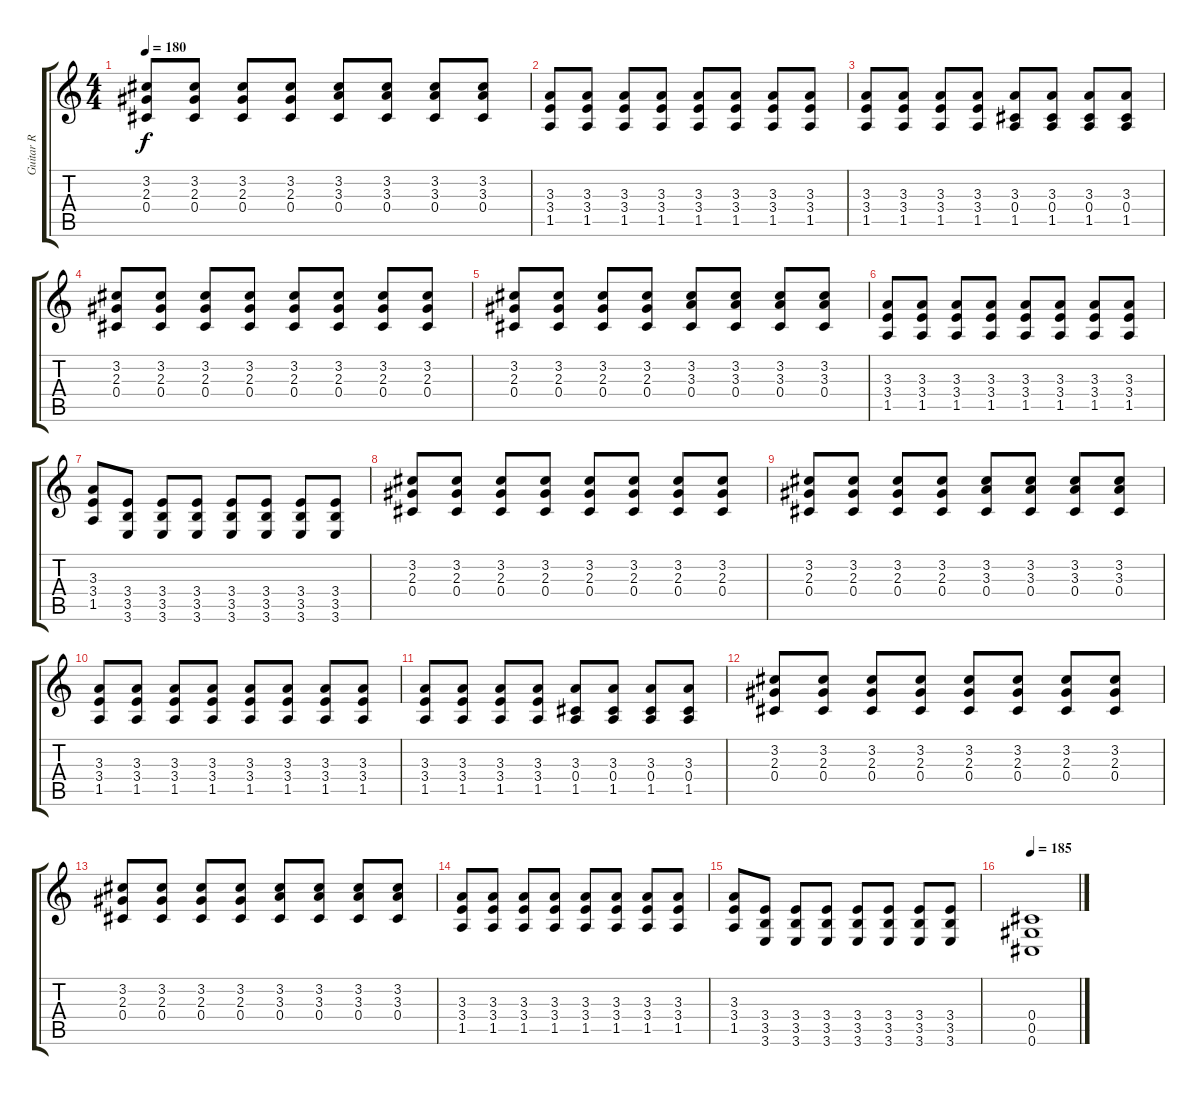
\track ("Guitar R" "Guitar R") {instrument overdrivenguitar}
\staff {score tabs}
\tuning (Eb4 Bb3 Gb3 Db3 Ab2 Db2) {hide}
\ts (4 4)
\tempo 180
\clef g2
\ks c
(3.2 2.3 0.4).8{dy f} (3.2 2.3 0.4).8 (3.2 2.3 0.4).8 (3.2 2.3 0.4).8 (3.2 3.3 0.4).8 (3.2 3.3 0.4).8 (3.2 3.3 0.4).8 (3.2 3.3 0.4).8 |
(3.3 3.4 1.5).8 (3.3 3.4 1.5).8 (3.3 3.4 1.5).8 (3.3 3.4 1.5).8 (3.3 3.4 1.5).8 (3.3 3.4 1.5).8 (3.3 3.4 1.5).8 (3.3 3.4 1.5).8 |
(3.3 3.4 1.5).8 (3.3 3.4 1.5).8 (3.3 3.4 1.5).8 (3.3 3.4 1.5).8 (3.3 0.4 1.5).8 (3.3 0.4 1.5).8 (3.3 0.4 1.5).8 (3.3 0.4 1.5).8 |
(3.2 2.3 0.4).8 (3.2 2.3 0.4).8 (3.2 2.3 0.4).8 (3.2 2.3 0.4).8 (3.2 2.3 0.4).8 (3.2 2.3 0.4).8 (3.2 2.3 0.4).8 (3.2 2.3 0.4).8 |
(3.2 2.3 0.4).8 (3.2 2.3 0.4).8 (3.2 2.3 0.4).8 (3.2 2.3 0.4).8 (3.2 3.3 0.4).8 (3.2 3.3 0.4).8 (3.2 3.3 0.4).8 (3.2 3.3 0.4).8 |
(3.3 3.4 1.5).8 (3.3 3.4 1.5).8 (3.3 3.4 1.5).8 (3.3 3.4 1.5).8 (3.3 3.4 1.5).8 (3.3 3.4 1.5).8 (3.3 3.4 1.5).8 (3.3 3.4 1.5).8 |
(3.3 3.4 1.5).8 (3.4 3.5 3.6).8 (3.4 3.5 3.6).8 (3.4 3.5 3.6).8 (3.4 3.5 3.6).8 (3.4 3.5 3.6).8 (3.4 3.5 3.6).8 (3.4 3.5 3.6).8 |
(3.2 2.3 0.4).8 (3.2 2.3 0.4).8 (3.2 2.3 0.4).8 (3.2 2.3 0.4).8 (3.2 2.3 0.4).8 (3.2 2.3 0.4).8 (3.2 2.3 0.4).8 (3.2 2.3 0.4).8 |
(3.2 2.3 0.4).8 (3.2 2.3 0.4).8 (3.2 2.3 0.4).8 (3.2 2.3 0.4).8 (3.2 3.3 0.4).8 (3.2 3.3 0.4).8 (3.2 3.3 0.4).8 (3.2 3.3 0.4).8 |
(3.3 3.4 1.5).8 (3.3 3.4 1.5).8 (3.3 3.4 1.5).8 (3.3 3.4 1.5).8 (3.3 3.4 1.5).8 (3.3 3.4 1.5).8 (3.3 3.4 1.5).8 (3.3 3.4 1.5).8 |
(3.3 3.4 1.5).8 (3.3 3.4 1.5).8 (3.3 3.4 1.5).8 (3.3 3.4 1.5).8 (3.3 0.4 1.5).8 (3.3 0.4 1.5).8 (3.3 0.4 1.5).8 (3.3 0.4 1.5).8 |
(3.2 2.3 0.4).8 (3.2 2.3 0.4).8 (3.2 2.3 0.4).8 (3.2 2.3 0.4).8 (3.2 2.3 0.4).8 (3.2 2.3 0.4).8 (3.2 2.3 0.4).8 (3.2 2.3 0.4).8 |
(3.2 2.3 0.4).8 (3.2 2.3 0.4).8 (3.2 2.3 0.4).8 (3.2 2.3 0.4).8 (3.2 3.3 0.4).8 (3.2 3.3 0.4).8 (3.2 3.3 0.4).8 (3.2 3.3 0.4).8 |
(3.3 3.4 1.5).8 (3.3 3.4 1.5).8 (3.3 3.4 1.5).8 (3.3 3.4 1.5).8 (3.3 3.4 1.5).8 (3.3 3.4 1.5).8 (3.3 3.4 1.5).8 (3.3 3.4 1.5).8 |
(3.3 3.4 1.5).8 (3.4 3.5 3.6).8 (3.4 3.5 3.6).8 (3.4 3.5 3.6).8 (3.4 3.5 3.6).8 (3.4 3.5 3.6).8 (3.4 3.5 3.6).8 (3.4 3.5 3.6).8 |
\tempo 185
(0.4 0.5 0.6).1
